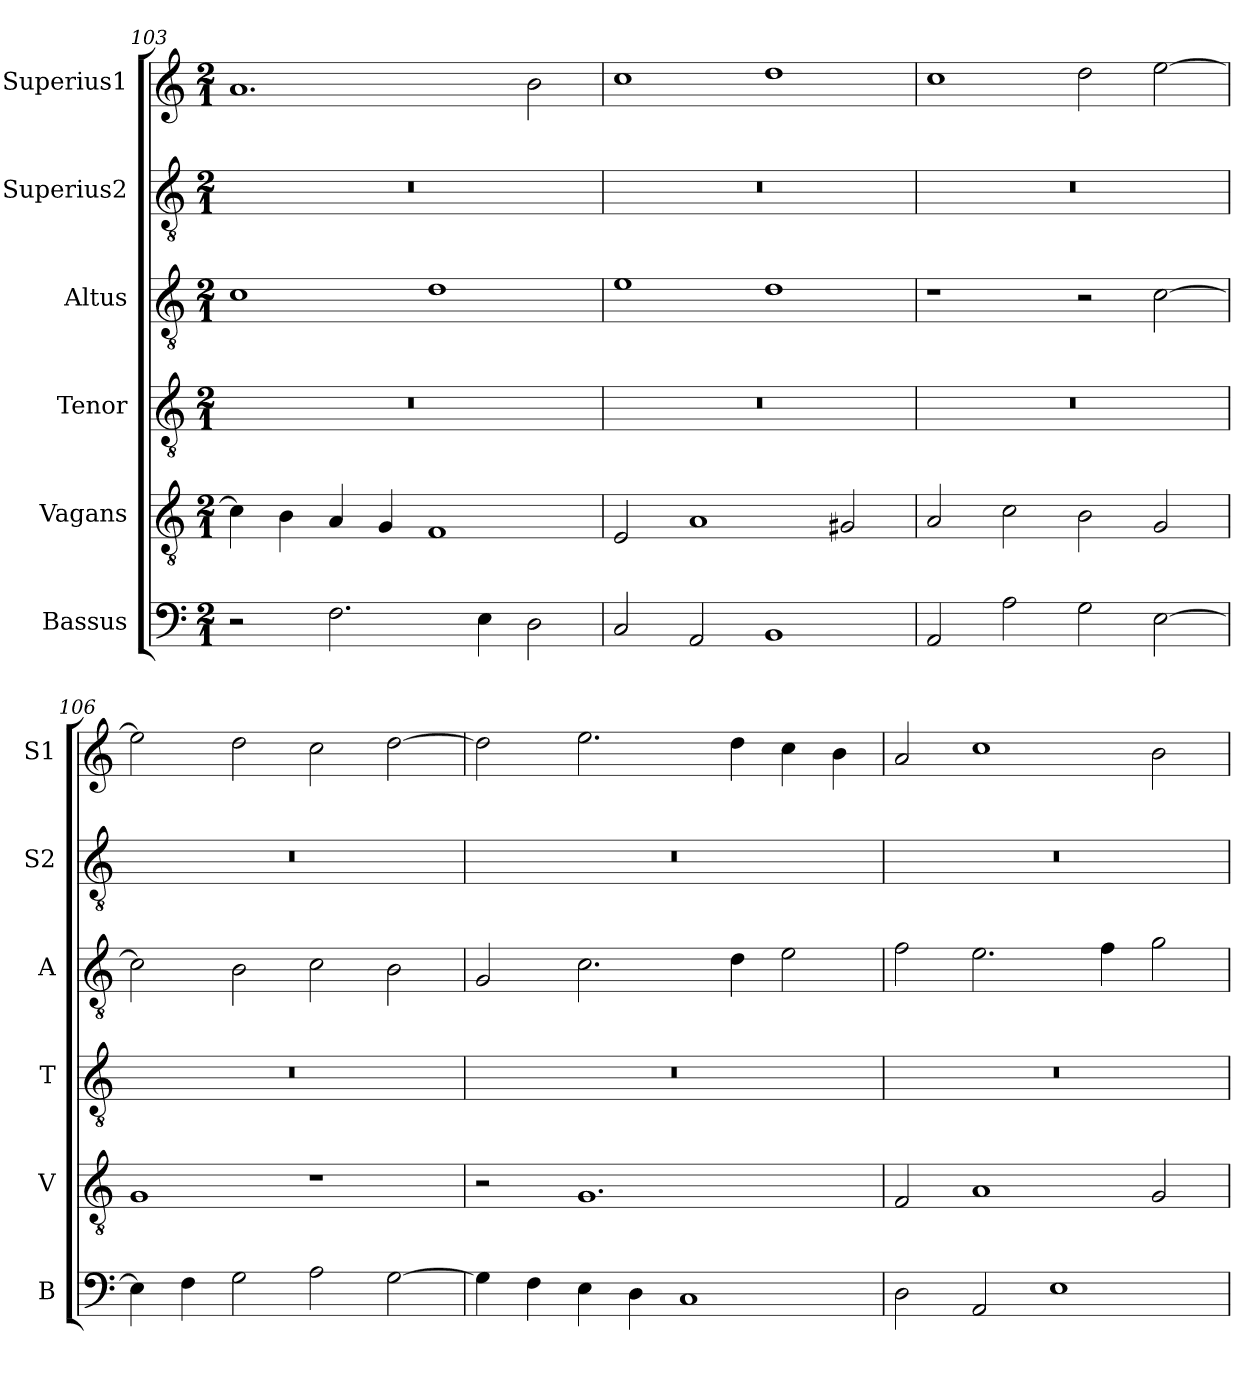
**kern	**kern	**kern	**kern	**kern	**kern
*part6	*part5	*part4	*part3	*part2	*part1
*staff6	*staff5	*staff4	*staff3	*staff2	*staff1
*I"Bassus	*I"Vagans	*I"Tenor	*I"Altus	*I"Superius2	*I"Superius1
*I'B	*I'V	*I'T	*I'A	*I'S2	*I'S1
*clefF4	*clefGv2	*clefGv2	*clefGv2	*clefGv2	*clefG2
*k[]	*k[]	*k[]	*k[]	*k[]	*k[]
*M2/1	*M2/1	*M2/1	*M2/1	*M2/1	*M2/1
=103	=103	=103	=103	=103	=103
2r	4c\]	0r	1c	0r	1.a
.	4B\	.	.	.	.
2.F\	4A/	.	.	.	.
.	4G/	.	.	.	.
.	1F	.	1d	.	.
4E\	.	.	.	.	.
2D\	.	.	.	.	2b\
=104	=104	=104	=104	=104	=104
2C/	2E/	0r	1e	0r	1cc
2AA/	1A	.	.	.	.
1BB	.	.	1d	.	1dd
.	2G#X/	.	.	.	.
=105	=105	=105	=105	=105	=105
2AA/	2A/	0r	1r	0r	1cc
2A\	2c\	.	.	.	.
2G\	2B\	.	2r	.	2dd\
[2E\	2G/	.	[2c\	.	[2ee\
=106	=106	=106	=106	=106	=106
4E\]	1G	0r	2c\]	0r	2ee\]
4F\	.	.	.	.	.
2G\	.	.	2B\	.	2dd\
2A\	1r	.	2c\	.	2cc\
[2G\	.	.	2B\	.	[2dd\
=107	=107	=107	=107	=107	=107
4G\]	2r	0r	2G/	0r	2dd\]
4F\	.	.	.	.	.
4E\	1.G	.	2.c\	.	2.ee\
4D\	.	.	.	.	.
1C	.	.	.	.	.
.	.	.	4d\	.	4dd\
.	.	.	2e\	.	4cc\
.	.	.	.	.	4b\
=108	=108	=108	=108	=108	=108
2D\	2F/	0r	2f\	0r	2a/
2AA/	1A	.	2.e\	.	1cc
1E	.	.	.	.	.
.	.	.	4f\	.	.
.	2G/	.	2g\	.	2b\
=	=	=	=	=	=
*-	*-	*-	*-	*-	*-
